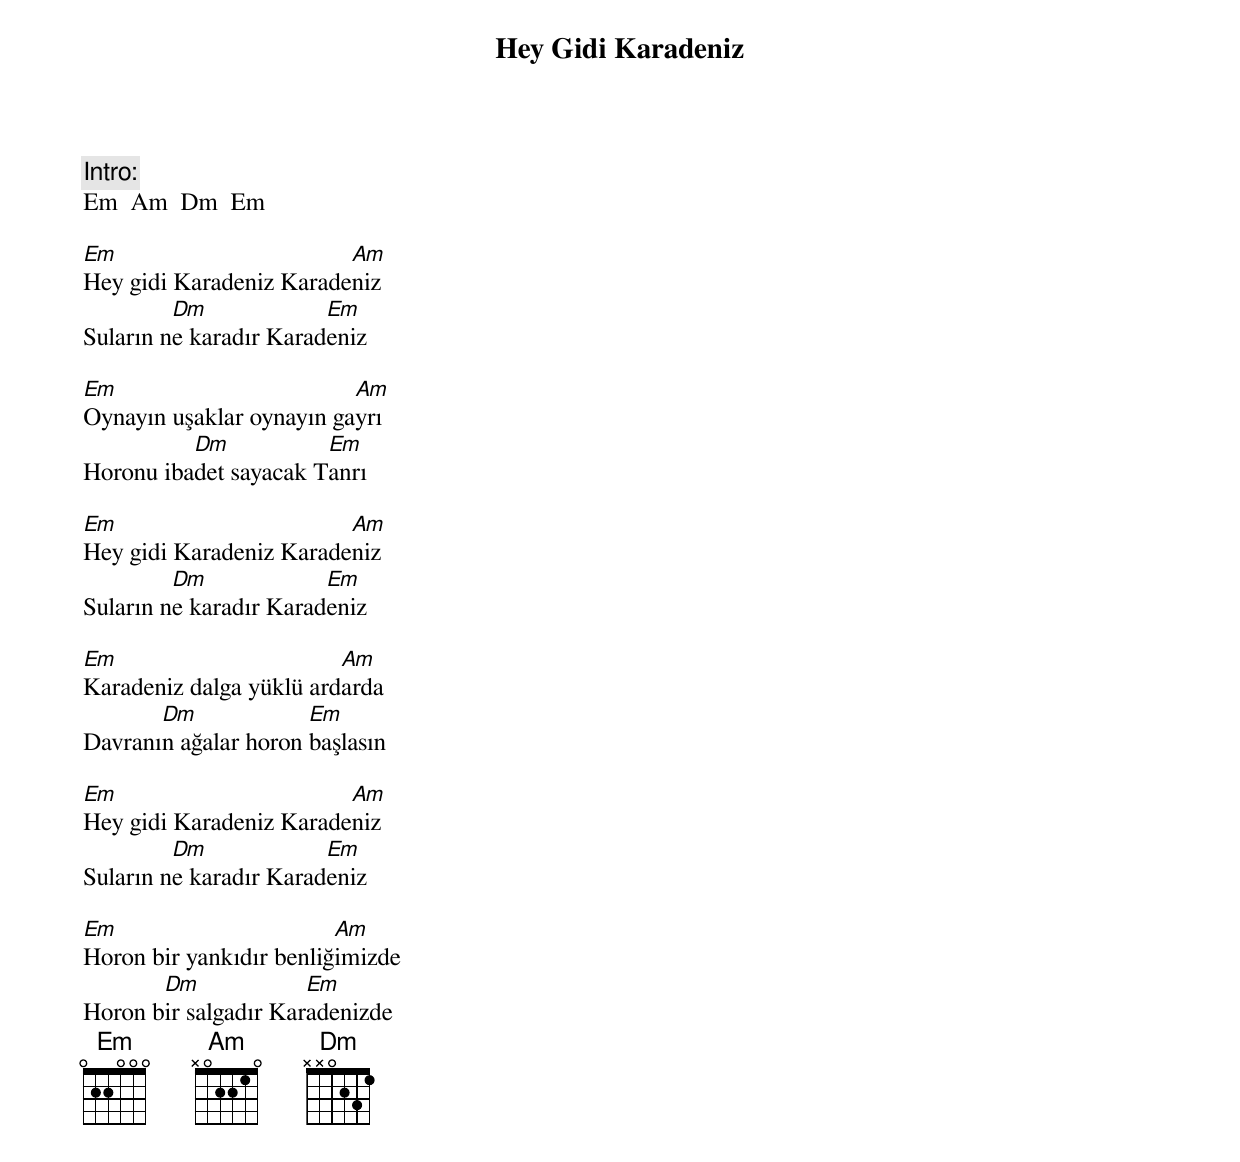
{title: Hey Gidi Karadeniz}
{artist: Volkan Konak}

Intro:
Em  Am  Dm  Em

Em                       Am
Hey gidi Karadeniz Karadeniz
         Dm             Em
Suların ne karadır Karadeniz

Em                        Am
Oynayın uşaklar oynayın gayrı
          Dm           Em
Horonu ibadet sayacak Tanrı

Em                       Am
Hey gidi Karadeniz Karadeniz
         Dm             Em
Suların ne karadır Karadeniz

Em                       Am
Karadeniz dalga yüklü ardarda
       Dm             Em
Davranın ağalar horon başlasın

Em                       Am
Hey gidi Karadeniz Karadeniz
         Dm             Em
Suların ne karadır Karadeniz

Em                       Am
Horon bir yankıdır benliğimizde
       Dm             Em
Horon bir salgadır Karadenizde
